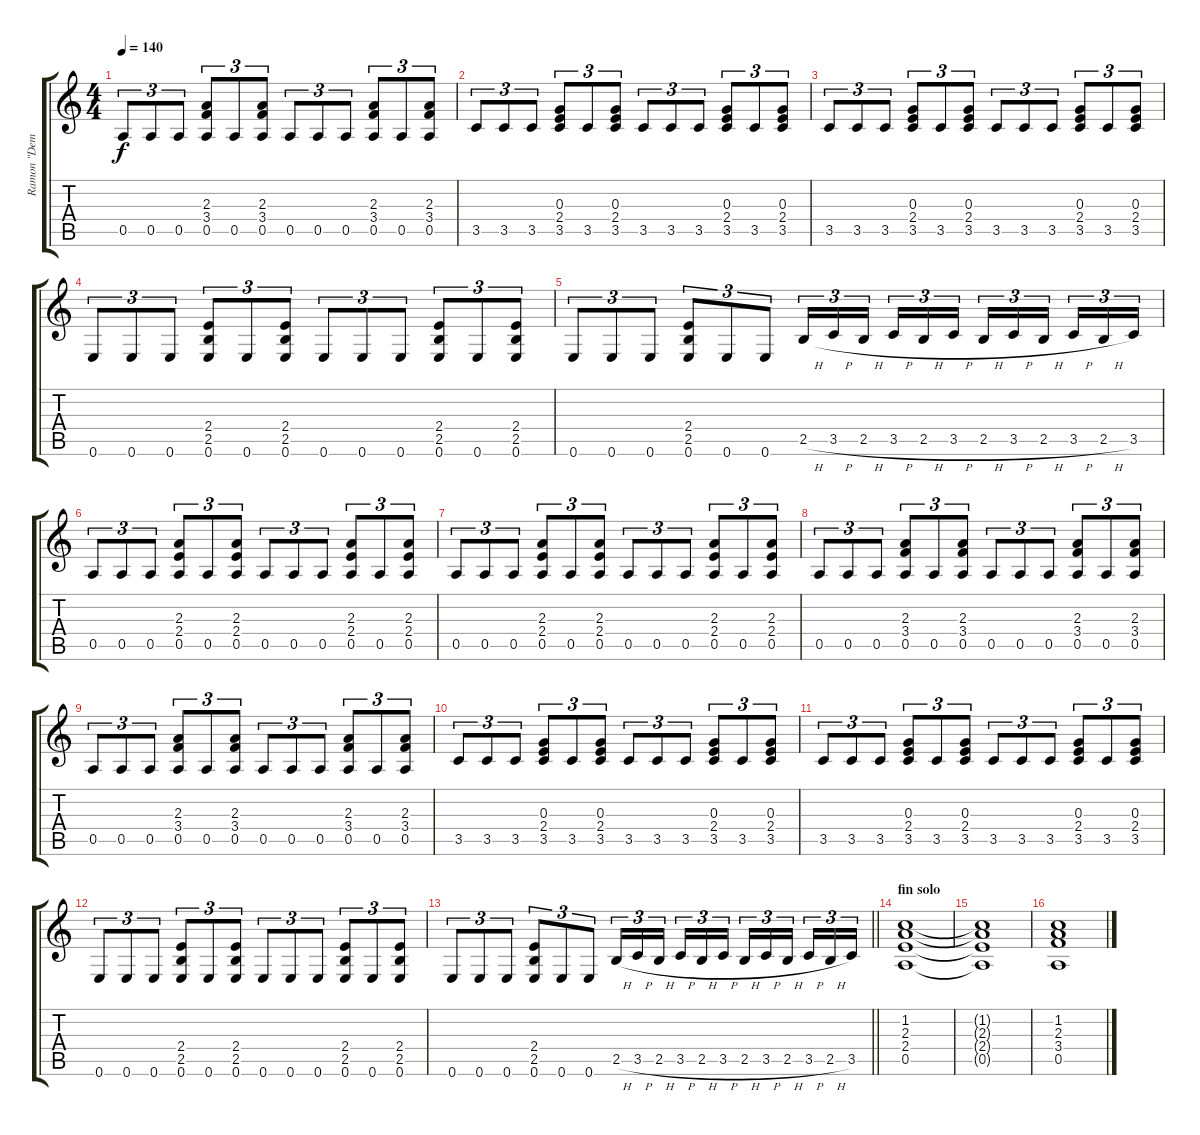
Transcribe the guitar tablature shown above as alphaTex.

\track ("Ramon \"Demian\" Espejo" "Ramon \"Dem") {instrument distortionguitar}
\staff {score tabs}
\tuning (E4 B3 G3 D3 A2 E2) {hide}
\ts (4 4)
\tempo 140
\clef g2
\ks c
0.5.8{tu (3 2) dy f} 0.5.8{tu (3 2)} 0.5.8{tu (3 2)} (2.3 3.4 0.5).8{tu (3 2)} 0.5.8{tu (3 2)} (2.3 3.4 0.5).8{tu (3 2)} 0.5.8{tu (3 2)} 0.5.8{tu (3 2)} 0.5.8{tu (3 2)} (2.3 3.4 0.5).8{tu (3 2)} 0.5.8{tu (3 2)} (2.3 3.4 0.5).8{tu (3 2)} |
3.5.8{tu (3 2)} 3.5.8{tu (3 2)} 3.5.8{tu (3 2)} (0.3 2.4 3.5).8{tu (3 2)} 3.5.8{tu (3 2)} (0.3 2.4 3.5).8{tu (3 2)} 3.5.8{tu (3 2)} 3.5.8{tu (3 2)} 3.5.8{tu (3 2)} (0.3 2.4 3.5).8{tu (3 2)} 3.5.8{tu (3 2)} (0.3 2.4 3.5).8{tu (3 2)} |
3.5.8{tu (3 2)} 3.5.8{tu (3 2)} 3.5.8{tu (3 2)} (0.3 2.4 3.5).8{tu (3 2)} 3.5.8{tu (3 2)} (0.3 2.4 3.5).8{tu (3 2)} 3.5.8{tu (3 2)} 3.5.8{tu (3 2)} 3.5.8{tu (3 2)} (0.3 2.4 3.5).8{tu (3 2)} 3.5.8{tu (3 2)} (0.3 2.4 3.5).8{tu (3 2)} |
0.6.8{tu (3 2)} 0.6.8{tu (3 2)} 0.6.8{tu (3 2)} (2.4 2.5 0.6).8{tu (3 2)} 0.6.8{tu (3 2)} (2.4 2.5 0.6).8{tu (3 2)} 0.6.8{tu (3 2)} 0.6.8{tu (3 2)} 0.6.8{tu (3 2)} (2.4 2.5 0.6).8{tu (3 2)} 0.6.8{tu (3 2)} (2.4 2.5 0.6).8{tu (3 2)} |
0.6.8{tu (3 2)} 0.6.8{tu (3 2)} 0.6.8{tu (3 2)} (2.4 2.5 0.6).8{tu (3 2)} 0.6.8{tu (3 2)} 0.6.8{tu (3 2)} 2.5{h}.16{tu (3 2)} 3.5{h}.16{tu (3 2)} 2.5{h}.16{tu (3 2) beam splitsecondary} 3.5{h}.16{tu (3 2)} 2.5{h}.16{tu (3 2)} 3.5{h}.16{tu (3 2)} 2.5{h}.16{tu (3 2)} 3.5{h}.16{tu (3 2)} 2.5{h}.16{tu (3 2) beam splitsecondary} 3.5{h}.16{tu (3 2)} 2.5{h}.16{tu (3 2)} 3.5.16{tu (3 2)} |
0.5.8{tu (3 2)} 0.5.8{tu (3 2)} 0.5.8{tu (3 2)} (2.3 2.4 0.5).8{tu (3 2)} 0.5.8{tu (3 2)} (2.3 2.4 0.5).8{tu (3 2)} 0.5.8{tu (3 2)} 0.5.8{tu (3 2)} 0.5.8{tu (3 2)} (2.3 2.4 0.5).8{tu (3 2)} 0.5.8{tu (3 2)} (2.3 2.4 0.5).8{tu (3 2)} |
0.5.8{tu (3 2)} 0.5.8{tu (3 2)} 0.5.8{tu (3 2)} (2.3 2.4 0.5).8{tu (3 2)} 0.5.8{tu (3 2)} (2.3 2.4 0.5).8{tu (3 2)} 0.5.8{tu (3 2)} 0.5.8{tu (3 2)} 0.5.8{tu (3 2)} (2.3 2.4 0.5).8{tu (3 2)} 0.5.8{tu (3 2)} (2.3 2.4 0.5).8{tu (3 2)} |
0.5.8{tu (3 2)} 0.5.8{tu (3 2)} 0.5.8{tu (3 2)} (2.3 3.4 0.5).8{tu (3 2)} 0.5.8{tu (3 2)} (2.3 3.4 0.5).8{tu (3 2)} 0.5.8{tu (3 2)} 0.5.8{tu (3 2)} 0.5.8{tu (3 2)} (2.3 3.4 0.5).8{tu (3 2)} 0.5.8{tu (3 2)} (2.3 3.4 0.5).8{tu (3 2)} |
0.5.8{tu (3 2)} 0.5.8{tu (3 2)} 0.5.8{tu (3 2)} (2.3 3.4 0.5).8{tu (3 2)} 0.5.8{tu (3 2)} (2.3 3.4 0.5).8{tu (3 2)} 0.5.8{tu (3 2)} 0.5.8{tu (3 2)} 0.5.8{tu (3 2)} (2.3 3.4 0.5).8{tu (3 2)} 0.5.8{tu (3 2)} (2.3 3.4 0.5).8{tu (3 2)} |
3.5.8{tu (3 2)} 3.5.8{tu (3 2)} 3.5.8{tu (3 2)} (0.3 2.4 3.5).8{tu (3 2)} 3.5.8{tu (3 2)} (0.3 2.4 3.5).8{tu (3 2)} 3.5.8{tu (3 2)} 3.5.8{tu (3 2)} 3.5.8{tu (3 2)} (0.3 2.4 3.5).8{tu (3 2)} 3.5.8{tu (3 2)} (0.3 2.4 3.5).8{tu (3 2)} |
3.5.8{tu (3 2)} 3.5.8{tu (3 2)} 3.5.8{tu (3 2)} (0.3 2.4 3.5).8{tu (3 2)} 3.5.8{tu (3 2)} (0.3 2.4 3.5).8{tu (3 2)} 3.5.8{tu (3 2)} 3.5.8{tu (3 2)} 3.5.8{tu (3 2)} (0.3 2.4 3.5).8{tu (3 2)} 3.5.8{tu (3 2)} (0.3 2.4 3.5).8{tu (3 2)} |
0.6.8{tu (3 2)} 0.6.8{tu (3 2)} 0.6.8{tu (3 2)} (2.4 2.5 0.6).8{tu (3 2)} 0.6.8{tu (3 2)} (2.4 2.5 0.6).8{tu (3 2)} 0.6.8{tu (3 2)} 0.6.8{tu (3 2)} 0.6.8{tu (3 2)} (2.4 2.5 0.6).8{tu (3 2)} 0.6.8{tu (3 2)} (2.4 2.5 0.6).8{tu (3 2)} |
\barLineRight lightlight
0.6.8{tu (3 2)} 0.6.8{tu (3 2)} 0.6.8{tu (3 2)} (2.4 2.5 0.6).8{tu (3 2)} 0.6.8{tu (3 2)} 0.6.8{tu (3 2)} 2.5{h}.16{tu (3 2)} 3.5{h}.16{tu (3 2)} 2.5{h}.16{tu (3 2) beam splitsecondary} 3.5{h}.16{tu (3 2)} 2.5{h}.16{tu (3 2)} 3.5{h}.16{tu (3 2)} 2.5{h}.16{tu (3 2)} 3.5{h}.16{tu (3 2)} 2.5{h}.16{tu (3 2) beam splitsecondary} 3.5{h}.16{tu (3 2)} 2.5{h}.16{tu (3 2)} 3.5.16{tu (3 2)} |
\section ("" "fin solo")
(1.2 2.3 2.4 0.5).1 |
(1.2{t} 2.3{t} 2.4{t} 0.5{t}).1 |
(1.2 2.3 3.4 0.5).1
